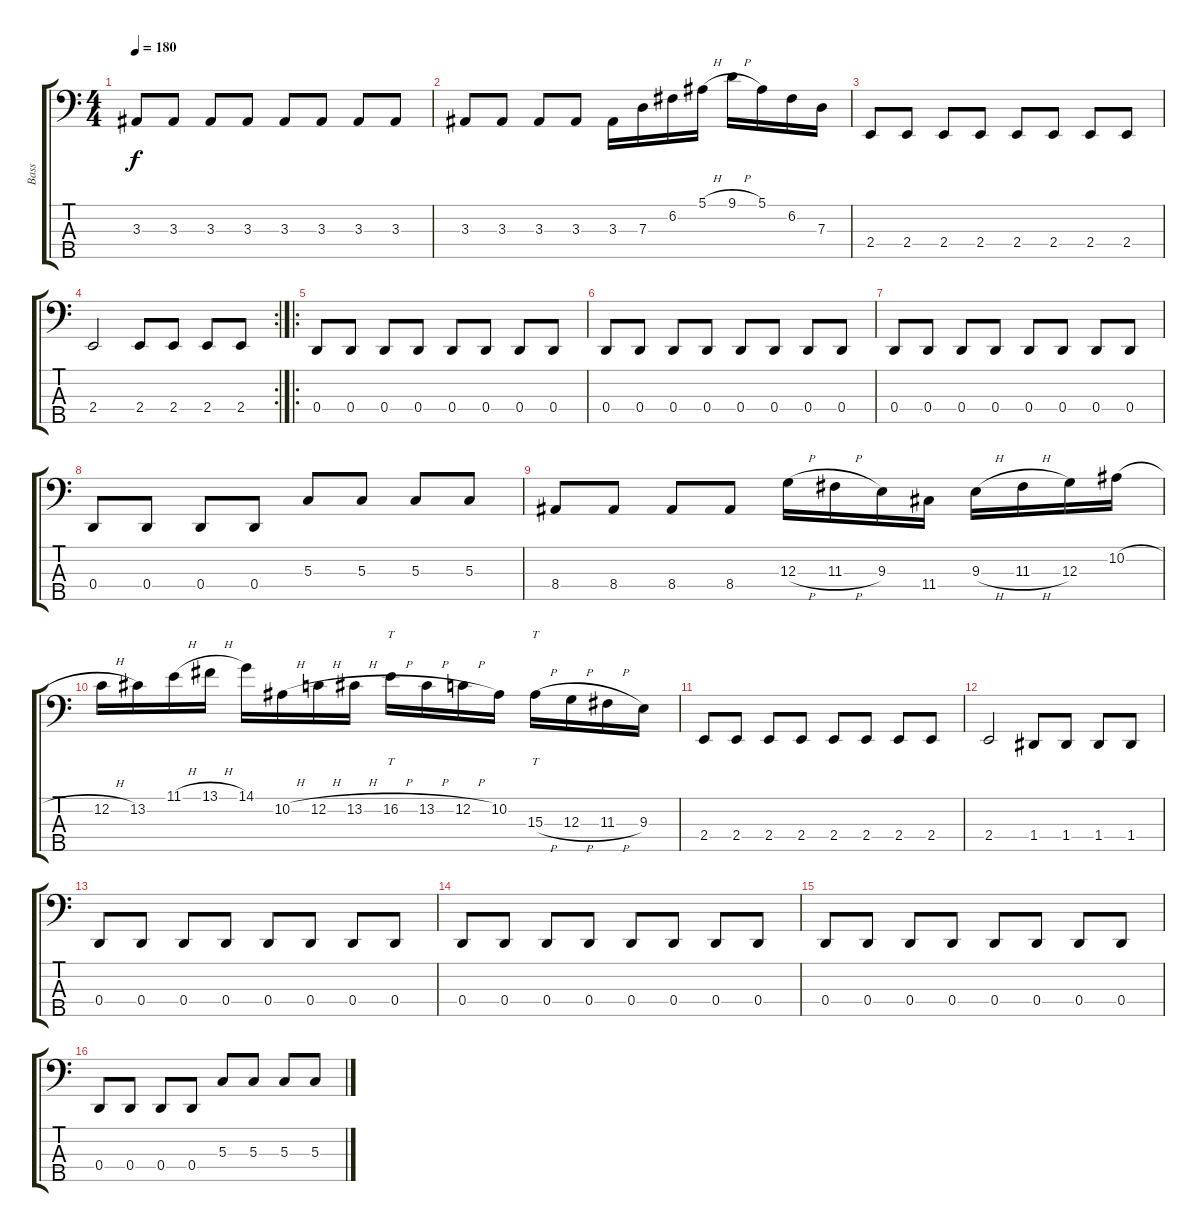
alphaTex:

\track ("Bass" "Bass") {instrument electricbasspick}
\staff {score tabs}
\tuning (F2 C2 G1 D1 A0) {hide}
\ts (4 4)
\tempo 180
\clef f4
\ks c
3.3.8{dy f} 3.3.8 3.3.8 3.3.8 3.3.8 3.3.8 3.3.8 3.3.8 |
3.3.8 3.3.8 3.3.8 3.3.8 3.3.16 7.3.16 6.2.16 5.1{h}.16 9.1{h}.16 5.1.16 6.2.16 7.3.16 |
2.4.8 2.4.8 2.4.8 2.4.8 2.4.8 2.4.8 2.4.8 2.4.8 |
\rc 2
2.4.2 2.4.8 2.4.8 2.4.8 2.4.8 |
\ro
0.4.8 0.4.8 0.4.8 0.4.8 0.4.8 0.4.8 0.4.8 0.4.8 |
0.4.8 0.4.8 0.4.8 0.4.8 0.4.8 0.4.8 0.4.8 0.4.8 |
0.4.8 0.4.8 0.4.8 0.4.8 0.4.8 0.4.8 0.4.8 0.4.8 |
0.4.8 0.4.8 0.4.8 0.4.8 5.3.8 5.3.8 5.3.8 5.3.8 |
8.4.8 8.4.8 8.4.8 8.4.8 12.3{h}.16 11.3{h}.16 9.3.16 11.4.16 9.3{h}.16 11.3{h}.16 12.3.16 10.2{h}.16 |
12.2{h}.16 13.2.16 11.1{h}.16 13.1{h}.16 14.1.16 10.2{h}.16 12.2{h}.16 13.2{h}.16 16.2{h}.16{tt} 13.2{h}.16 12.2{h}.16 10.2.16 15.3{h}.16{tt} 12.3{h}.16 11.3{h}.16 9.3.16 |
2.4.8 2.4.8 2.4.8 2.4.8 2.4.8 2.4.8 2.4.8 2.4.8 |
2.4.2 1.4.8 1.4.8 1.4.8 1.4.8 |
0.4.8 0.4.8 0.4.8 0.4.8 0.4.8 0.4.8 0.4.8 0.4.8 |
0.4.8 0.4.8 0.4.8 0.4.8 0.4.8 0.4.8 0.4.8 0.4.8 |
0.4.8 0.4.8 0.4.8 0.4.8 0.4.8 0.4.8 0.4.8 0.4.8 |
0.4.8 0.4.8 0.4.8 0.4.8 5.3.8 5.3.8 5.3.8 5.3.8
